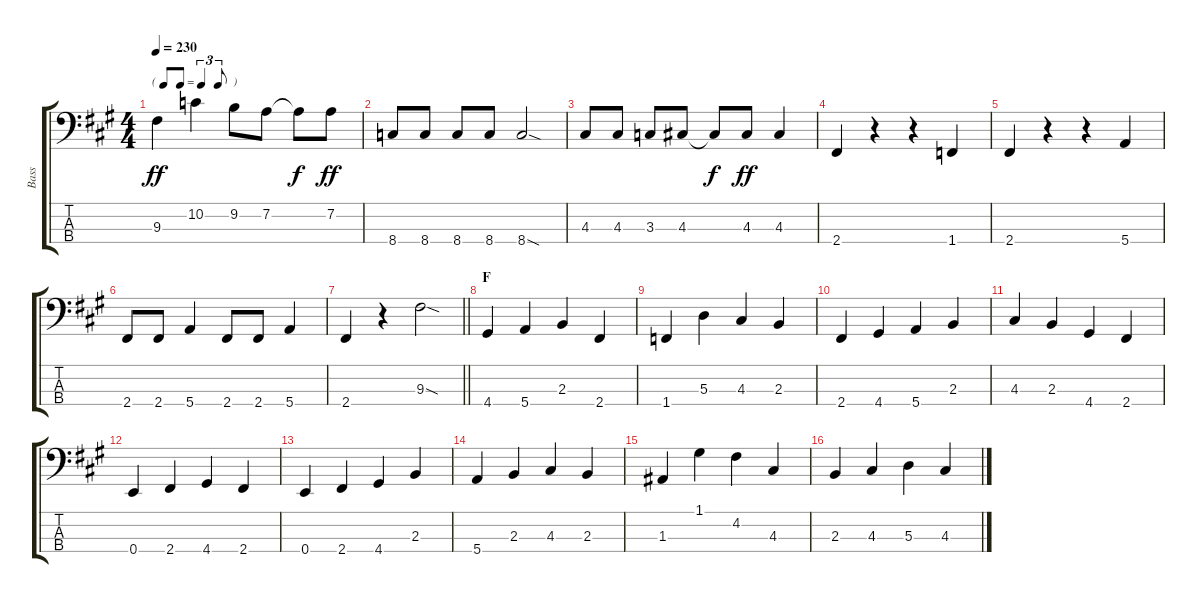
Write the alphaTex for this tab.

\track ("Bass" "Bass") {instrument electricbasspick}
\staff {score tabs}
\tuning (G2 D2 A1 E1) {hide}
\ts (4 4)
\tf triplet8th
\tempo 230
\clef f4
\ks a
9.3.4{dy ff} 10.2.4 9.2.8 7.2.8 7.2{t}.8{dy f} 7.2.8{dy ff} |
8.4.8 8.4.8 8.4.8 8.4.8 8.4{sod}.2 |
4.3.8 4.3.8 3.3.8 4.3.8 4.3{t}.8{dy f} 4.3.8{dy ff} 4.3.4 |
2.4.4 r.4 r.4 1.4.4 |
2.4.4 r.4 r.4 5.4.4 |
2.4.8 2.4.8 5.4.4 2.4.8 2.4.8 5.4.4 |
\barLineRight lightlight
2.4.4 r.4 9.3{sod}.2 |
\section ("" "F")
4.4.4 5.4.4 2.3.4 2.4.4 |
1.4.4 5.3.4 4.3.4 2.3.4 |
2.4.4 4.4.4 5.4.4 2.3.4 |
4.3.4 2.3.4 4.4.4 2.4.4 |
0.4.4 2.4.4 4.4.4 2.4.4 |
0.4.4 2.4.4 4.4.4 2.3.4 |
5.4.4 2.3.4 4.3.4 2.3.4 |
1.3.4 1.1.4 4.2.4 4.3.4 |
2.3.4 4.3.4 5.3.4 4.3.4
